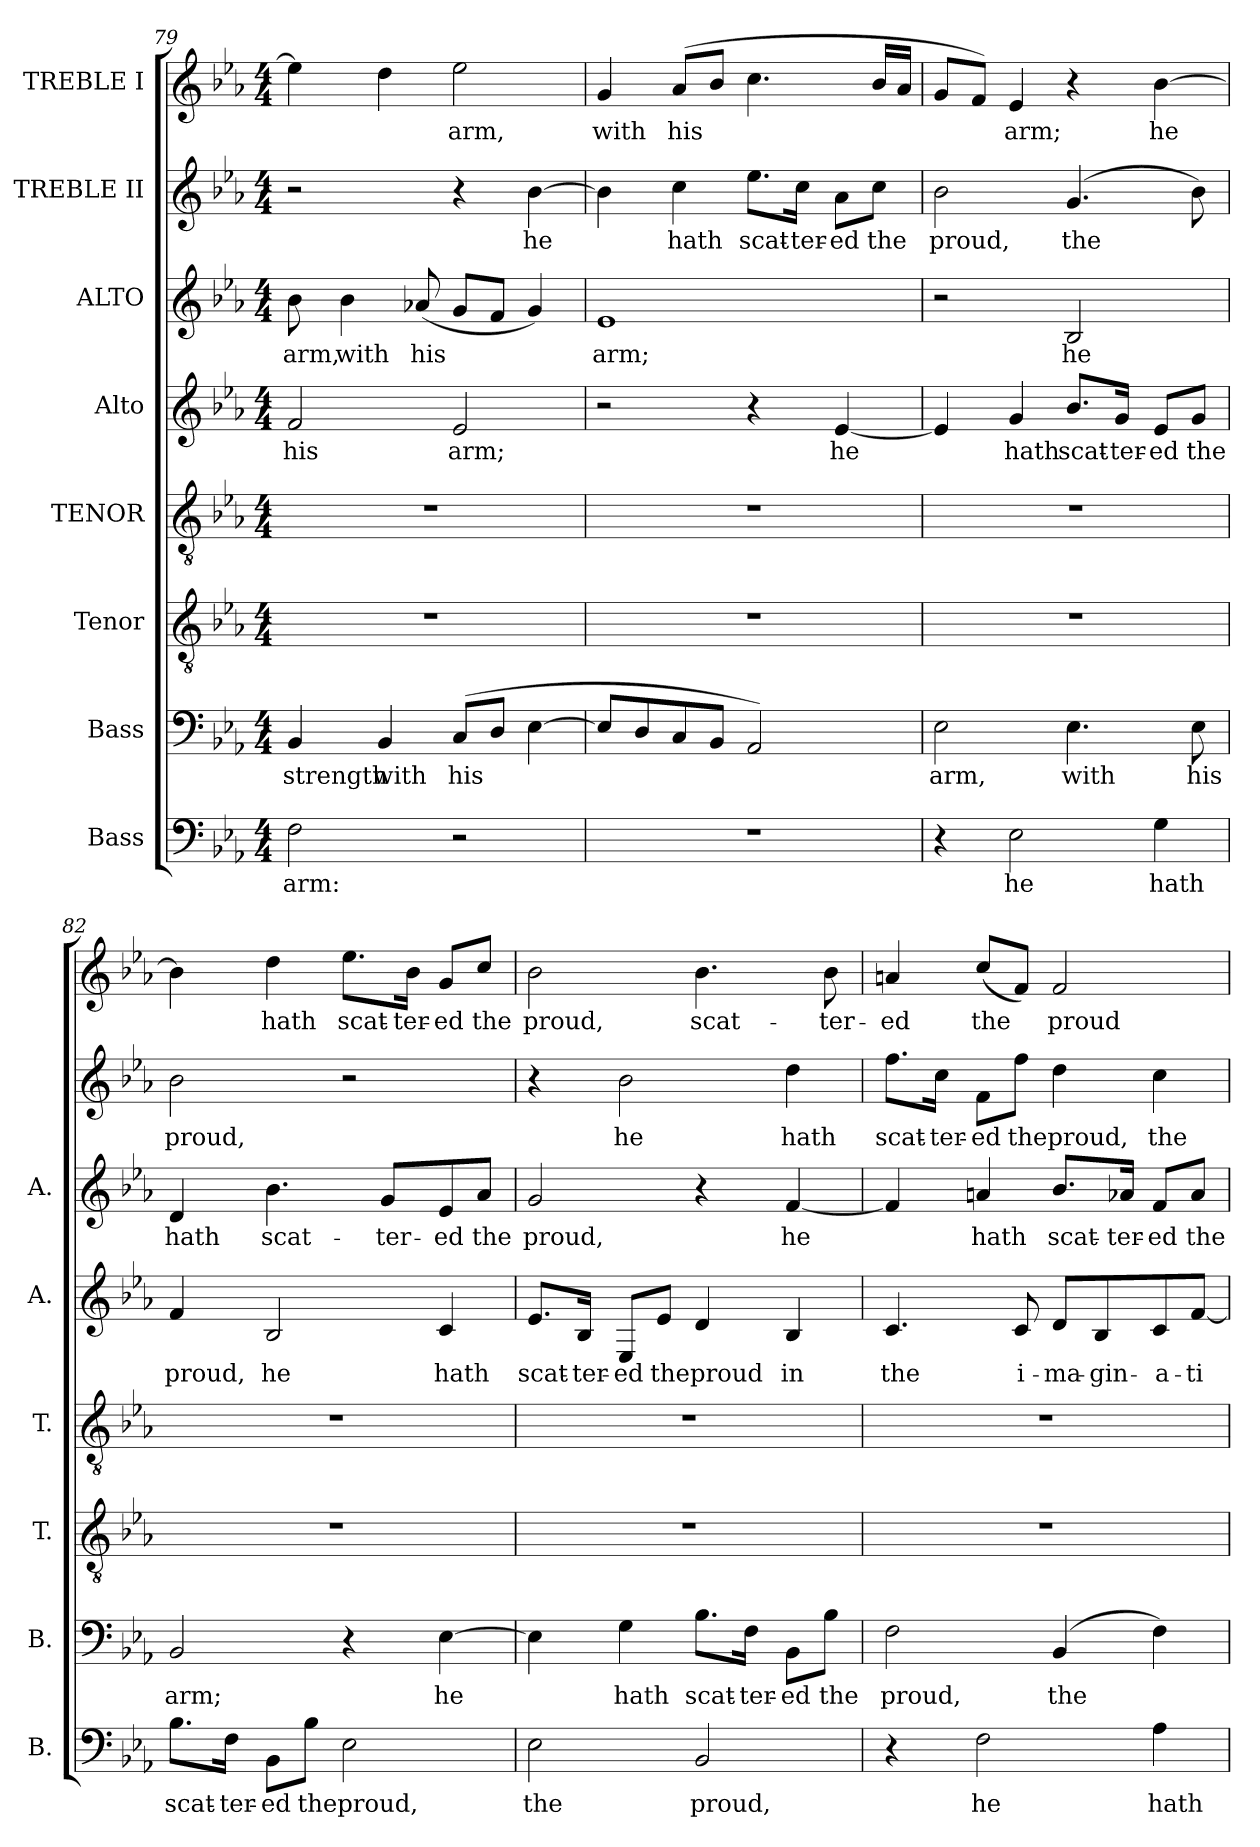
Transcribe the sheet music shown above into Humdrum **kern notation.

**kern	**text	**kern	**text	**kern	**kern	**kern	**text	**kern	**text	**kern	**text	**kern	**text
*part8	*part8	*part7	*part7	*part6	*part5	*part4	*part4	*part3	*part3	*part2	*part2	*part1	*part1
*staff8	*staff8	*staff7	*staff7	*staff6	*staff5	*staff4	*staff4	*staff3	*staff3	*staff2	*staff2	*staff1	*staff1
*I"Bass	*	*I"Bass	*	*I"Tenor	*I"TENOR	*I"Alto	*	*I"ALTO	*	*I"TREBLE II	*	*I"TREBLE I	*
*I'B.	*	*I'B.	*	*I'T.	*I'T.	*I'A.	*	*I'A.	*	*	*	*	*
*clefF4	*	*clefF4	*	*clefGv2	*clefGv2	*clefG2	*	*clefG2	*	*clefG2	*	*clefG2	*
*	*	*	*	*ITrd7c12	*ITrd7c12	*	*	*	*	*	*	*	*
*k[b-e-a-]	*	*k[b-e-a-]	*	*k[b-e-a-]	*k[b-e-a-]	*k[b-e-a-]	*	*k[b-e-a-]	*	*k[b-e-a-]	*	*k[b-e-a-]	*
*E-:	*	*E-:	*	*E-:	*E-:	*E-:	*	*E-:	*	*E-:	*	*E-:	*
*M4/4	*	*M4/4	*	*M4/4	*M4/4	*M4/4	*	*M4/4	*	*M4/4	*	*M4/4	*
=79	=79	=79	=79	=79	=79	=79	=79	=79	=79	=79	=79	=79	=79
!	!LO:LY:b:color=#000000	!	!	!	!	!	!	!	!	!	!	!	!
!	!	!	!LO:LY:b:color=#000000	!	!	!	!	!	!	!	!	!	!
!	!	!	!	!	!	!	!LO:LY:b:color=#000000	!	!	!	!	!	!
!	!	!	!	!	!	!	!	!	!LO:LY:b:color=#000000	!	!	!	!
2Fi\	arm:	4BB-i/	strength	1r	1r	2fi/	his	8b-i\	arm,	2r	.	4ee-i\]	.
!	!	!	!	!	!	!	!	!	!LO:LY:b:color=#000000	!	!	!	!
.	.	.	.	.	.	.	.	4b-i\	with	.	.	.	.
!	!	!	!LO:LY:b:color=#000000	!	!	!	!	!	!	!	!	!	!
.	.	4BB-i/	with	.	.	.	.	.	.	.	.	4ddi\	.
!	!	!	!	!	!	!	!	!	!LO:LY:b:color=#000000	!	!	!	!
.	.	.	.	.	.	.	.	(8a-Xi/	his	.	.	.	.
!	!	!	!LO:LY:b:color=#000000	!	!	!	!	!	!	!	!	!	!
!	!	!	!	!	!	!	!LO:LY:b:color=#000000	!	!	!	!	!	!
!	!	!	!	!	!	!	!	!	!	!	!	!	!LO:LY:b:color=#000000
2r	.	(8Ci/L	his	.	.	2e-i/	arm;	8gi/L	.	4r	.	2ee-i\	arm,
.	.	8Di/J	.	.	.	.	.	8fi/J	.	.	.	.	.
!	!	!	!	!	!	!	!	!	!	!	!LO:LY:b:color=#000000	!	!
.	.	[4E-i\	.	.	.	.	.	4gi/)	.	[4b-i\	he	.	.
=80	=80	=80	=80	=80	=80	=80	=80	=80	=80	=80	=80	=80	=80
!	!	!	!	!	!	!	!	!	!LO:LY:b:color=#000000	!	!	!	!
!	!	!	!	!	!	!	!	!	!	!	!	!	!LO:LY:b:color=#000000
1r	.	8E-i/L]	.	1r	1r	2r	.	1e-i	arm;	4b-i\]	.	4gi/	with
.	.	8Di/	.	.	.	.	.	.	.	.	.	.	.
!	!	!	!	!	!	!	!	!	!	!	!LO:LY:b:color=#000000	!	!
!	!	!	!	!	!	!	!	!	!	!	!	!	!LO:LY:b:color=#000000
.	.	8Ci/	.	.	.	.	.	.	.	4cci\	hath	(8a-i/L	his
.	.	8BB-i/J	.	.	.	.	.	.	.	.	.	8b-i/J	.
!	!	!	!	!	!	!	!	!	!	!	!LO:LY:b:color=#000000	!	!
.	.	2AA-i/)	.	.	.	4r	.	.	.	8.ee-i\L	scat-	4.cci\	.
!	!	!	!	!	!	!	!	!	!	!	!LO:LY:b:color=#000000	!	!
.	.	.	.	.	.	.	.	.	.	16cci\Jk	-ter-	.	.
!	!	!	!	!	!	!	!LO:LY:b:color=#000000	!	!	!	!	!	!
!	!	!	!	!	!	!	!	!	!	!	!LO:LY:b:color=#000000	!	!
.	.	.	.	.	.	[4e-i/	he	.	.	8a-i\L	-ed	.	.
!	!	!	!	!	!	!	!	!	!	!	!LO:LY:b:color=#000000	!	!
.	.	.	.	.	.	.	.	.	.	8cci\J	the	16b-i/LL	.
.	.	.	.	.	.	.	.	.	.	.	.	16a-i/JJ	.
=81	=81	=81	=81	=81	=81	=81	=81	=81	=81	=81	=81	=81	=81
!	!	!	!LO:LY:b:color=#000000	!	!	!	!	!	!	!	!	!	!
!	!	!	!	!	!	!	!	!	!	!	!LO:LY:b:color=#000000	!	!
4r	.	2E-i\	arm,	1r	1r	4e-i/]	.	2r	.	2b-i\	proud,	8gi/L	.
.	.	.	.	.	.	.	.	.	.	.	.	8fi/J)	.
!	!LO:LY:b:color=#000000	!	!	!	!	!	!	!	!	!	!	!	!
!	!	!	!	!	!	!	!LO:LY:b:color=#000000	!	!	!	!	!	!
!	!	!	!	!	!	!	!	!	!	!	!	!	!LO:LY:b:color=#000000
2E-i\	he	.	.	.	.	4gi/	hath	.	.	.	.	4e-i/	arm;
!	!	!	!LO:LY:b:color=#000000	!	!	!	!	!	!	!	!	!	!
!	!	!	!	!	!	!	!LO:LY:b:color=#000000	!	!	!	!	!	!
!	!	!	!	!	!	!	!	!	!LO:LY:b:color=#000000	!	!	!	!
!	!	!	!	!	!	!	!	!	!	!	!LO:LY:b:color=#000000	!	!
.	.	4.E-i\	with	.	.	8.b-i/L	scat-	2B-i/	he	(4.gi/	the	4r	.
!	!	!	!	!	!	!	!LO:LY:b:color=#000000	!	!	!	!	!	!
.	.	.	.	.	.	16gi/Jk	-ter-	.	.	.	.	.	.
!	!LO:LY:b:color=#000000	!	!	!	!	!	!	!	!	!	!	!	!
!	!	!	!	!	!	!	!LO:LY:b:color=#000000	!	!	!	!	!	!
!	!	!	!	!	!	!	!	!	!	!	!	!	!LO:LY:b:color=#000000
4Gi\	hath	.	.	.	.	8e-i/L	-ed	.	.	.	.	[4b-i\	he
!	!	!	!LO:LY:b:color=#000000	!	!	!	!	!	!	!	!	!	!
!	!	!	!	!	!	!	!LO:LY:b:color=#000000	!	!	!	!	!	!
.	.	8E-i\	his	.	.	8gi/J	the	.	.	8b-i\)	.	.	.
!!LO:LB:g=z
=82	=82	=82	=82	=82	=82	=82	=82	=82	=82	=82	=82	=82	=82
!	!LO:LY:b:color=#000000	!	!	!	!	!	!	!	!	!	!	!	!
!	!	!	!LO:LY:b:color=#000000	!	!	!	!	!	!	!	!	!	!
!	!	!	!	!	!	!	!LO:LY:b:color=#000000	!	!	!	!	!	!
!	!	!	!	!	!	!	!	!	!LO:LY:b:color=#000000	!	!	!	!
!	!	!	!	!	!	!	!	!	!	!	!LO:LY:b:color=#000000	!	!
8.B-i\L	scat-	2BB-i/	arm;	1r	1r	4fi/	proud,	4di/	hath	2b-i\	proud,	4b-i\]	.
!	!LO:LY:b:color=#000000	!	!	!	!	!	!	!	!	!	!	!	!
16Fi\Jk	-ter-	.	.	.	.	.	.	.	.	.	.	.	.
!	!LO:LY:b:color=#000000	!	!	!	!	!	!	!	!	!	!	!	!
!	!	!	!	!	!	!	!LO:LY:b:color=#000000	!	!	!	!	!	!
!	!	!	!	!	!	!	!	!	!LO:LY:b:color=#000000	!	!	!	!
!	!	!	!	!	!	!	!	!	!	!	!	!	!LO:LY:b:color=#000000
8BB-i\L	-ed	.	.	.	.	2B-i/	he	4.b-i\	scat-	.	.	4ddi\	hath
!	!LO:LY:b:color=#000000	!	!	!	!	!	!	!	!	!	!	!	!
8B-i\J	the	.	.	.	.	.	.	.	.	.	.	.	.
!	!LO:LY:b:color=#000000	!	!	!	!	!	!	!	!	!	!	!	!
!	!	!	!	!	!	!	!	!	!	!	!	!	!LO:LY:b:color=#000000
2E-i\	proud,	4r	.	.	.	.	.	.	.	2r	.	8.ee-i\L	scat-
!	!	!	!	!	!	!	!	!	!LO:LY:b:color=#000000	!	!	!	!
.	.	.	.	.	.	.	.	8gi/L	-ter-	.	.	.	.
!	!	!	!	!	!	!	!	!	!	!	!	!	!LO:LY:b:color=#000000
.	.	.	.	.	.	.	.	.	.	.	.	16b-i\Jk	-ter-
!	!	!	!LO:LY:b:color=#000000	!	!	!	!	!	!	!	!	!	!
!	!	!	!	!	!	!	!LO:LY:b:color=#000000	!	!	!	!	!	!
!	!	!	!	!	!	!	!	!	!LO:LY:b:color=#000000	!	!	!	!
!	!	!	!	!	!	!	!	!	!	!	!	!	!LO:LY:b:color=#000000
.	.	[4E-i\	he	.	.	4ci/	hath	8e-i/	-ed	.	.	8gi/L	-ed
!	!	!	!	!	!	!	!	!	!LO:LY:b:color=#000000	!	!	!	!
!	!	!	!	!	!	!	!	!	!	!	!	!	!LO:LY:b:color=#000000
.	.	.	.	.	.	.	.	8a-i/J	the	.	.	8cci/J	the
=83	=83	=83	=83	=83	=83	=83	=83	=83	=83	=83	=83	=83	=83
!	!LO:LY:b:color=#000000	!	!	!	!	!	!	!	!	!	!	!	!
!	!	!	!	!	!	!	!LO:LY:b:color=#000000	!	!	!	!	!	!
!	!	!	!	!	!	!	!	!	!LO:LY:b:color=#000000	!	!	!	!
!	!	!	!	!	!	!	!	!	!	!	!	!	!LO:LY:b:color=#000000
2E-i\	the	4E-i\]	.	1r	1r	8.e-i/L	scat-	2gi/	proud,	4r	.	2b-i\	proud,
!	!	!	!	!	!	!	!LO:LY:b:color=#000000	!	!	!	!	!	!
.	.	.	.	.	.	16B-i/Jk	-ter-	.	.	.	.	.	.
!	!	!	!LO:LY:b:color=#000000	!	!	!	!	!	!	!	!	!	!
!	!	!	!	!	!	!	!LO:LY:b:color=#000000	!	!	!	!	!	!
!	!	!	!	!	!	!	!	!	!	!	!LO:LY:b:color=#000000	!	!
.	.	4Gi\	hath	.	.	8E-i/L	-ed	.	.	2b-i\	he	.	.
!	!	!	!	!	!	!	!LO:LY:b:color=#000000	!	!	!	!	!	!
.	.	.	.	.	.	8e-i/J	the	.	.	.	.	.	.
!	!LO:LY:b:color=#000000	!	!	!	!	!	!	!	!	!	!	!	!
!	!	!	!LO:LY:b:color=#000000	!	!	!	!	!	!	!	!	!	!
!	!	!	!	!	!	!	!LO:LY:b:color=#000000	!	!	!	!	!	!
!	!	!	!	!	!	!	!	!	!	!	!	!	!LO:LY:b:color=#000000
2BB-i/	proud,	8.B-i\L	scat-	.	.	4di/	proud	4r	.	.	.	4.b-i\	scat-
!	!	!	!LO:LY:b:color=#000000	!	!	!	!	!	!	!	!	!	!
.	.	16Fi\Jk	-ter-	.	.	.	.	.	.	.	.	.	.
!	!	!	!LO:LY:b:color=#000000	!	!	!	!	!	!	!	!	!	!
!	!	!	!	!	!	!	!LO:LY:b:color=#000000	!	!	!	!	!	!
!	!	!	!	!	!	!	!	!	!LO:LY:b:color=#000000	!	!	!	!
!	!	!	!	!	!	!	!	!	!	!	!LO:LY:b:color=#000000	!	!
.	.	8BB-i\L	-ed	.	.	4B-i/	in	[4fi/	he	4ddi\	hath	.	.
!	!	!	!LO:LY:b:color=#000000	!	!	!	!	!	!	!	!	!	!
!	!	!	!	!	!	!	!	!	!	!	!	!	!LO:LY:b:color=#000000
.	.	8B-i\J	the	.	.	.	.	.	.	.	.	8b-i\	-ter-
=84	=84	=84	=84	=84	=84	=84	=84	=84	=84	=84	=84	=84	=84
!	!	!	!LO:LY:b:color=#000000	!	!	!	!	!	!	!	!	!	!
!	!	!	!	!	!	!	!LO:LY:b:color=#000000	!	!	!	!	!	!
!	!	!	!	!	!	!	!	!	!	!	!LO:LY:b:color=#000000	!	!
!	!	!	!	!	!	!	!	!	!	!	!	!	!LO:LY:b:color=#000000
4r	.	2Fi\	proud,	1r	1r	4.ci/	the	4fi/]	.	8.ffi\L	scat-	4ani/	-ed
!	!	!	!	!	!	!	!	!	!	!	!LO:LY:b:color=#000000	!	!
.	.	.	.	.	.	.	.	.	.	16cci\Jk	-ter-	.	.
!	!LO:LY:b:color=#000000	!	!	!	!	!	!	!	!	!	!	!	!
!	!	!	!	!	!	!	!	!	!LO:LY:b:color=#000000	!	!	!	!
!	!	!	!	!	!	!	!	!	!	!	!LO:LY:b:color=#000000	!	!
!	!	!	!	!	!	!	!	!	!	!	!	!	!LO:LY:b:color=#000000
2Fi\	he	.	.	.	.	.	.	4ani/	hath	8fi\L	-ed	(8cci/L	the
!	!	!	!	!	!	!	!LO:LY:b:color=#000000	!	!	!	!	!	!
!	!	!	!	!	!	!	!	!	!	!	!LO:LY:b:color=#000000	!	!
.	.	.	.	.	.	8ci/	i-	.	.	8ffi\J	the	8fi/J)	.
!	!	!	!LO:LY:b:color=#000000	!	!	!	!	!	!	!	!	!	!
!	!	!	!	!	!	!	!LO:LY:b:color=#000000	!	!	!	!	!	!
!	!	!	!	!	!	!	!	!	!LO:LY:b:color=#000000	!	!	!	!
!	!	!	!	!	!	!	!	!	!	!	!LO:LY:b:color=#000000	!	!
!	!	!	!	!	!	!	!	!	!	!	!	!	!LO:LY:b:color=#000000
.	.	(4BB-i/	the	.	.	8di/L	-ma-	8.b-i/L	scat-	4ddi\	proud,	2fi/	proud
!	!	!	!	!	!	!	!LO:LY:b:color=#000000	!	!	!	!	!	!
.	.	.	.	.	.	8B-i/	-gin-	.	.	.	.	.	.
!	!	!	!	!	!	!	!	!	!LO:LY:b:color=#000000	!	!	!	!
.	.	.	.	.	.	.	.	16a-Xi/Jk	-ter-	.	.	.	.
!	!LO:LY:b:color=#000000	!	!	!	!	!	!	!	!	!	!	!	!
!	!	!	!	!	!	!	!LO:LY:b:color=#000000	!	!	!	!	!	!
!	!	!	!	!	!	!	!	!	!LO:LY:b:color=#000000	!	!	!	!
!	!	!	!	!	!	!	!	!	!	!	!LO:LY:b:color=#000000	!	!
4A-i\	hath	4Fi\)	.	.	.	8ci/	-a-	8fi/L	-ed	4cci\	the	.	.
!	!	!	!	!	!	!	!LO:LY:b:color=#000000	!	!	!	!	!	!
!	!	!	!	!	!	!	!	!	!LO:LY:b:color=#000000	!	!	!	!
.	.	.	.	.	.	[8fi/J	-ti-	8a-i/J	the	.	.	.	.
=	=	=	=	=	=	=	=	=	=	=	=	=	=
*-	*-	*-	*-	*-	*-	*-	*-	*-	*-	*-	*-	*-	*-
